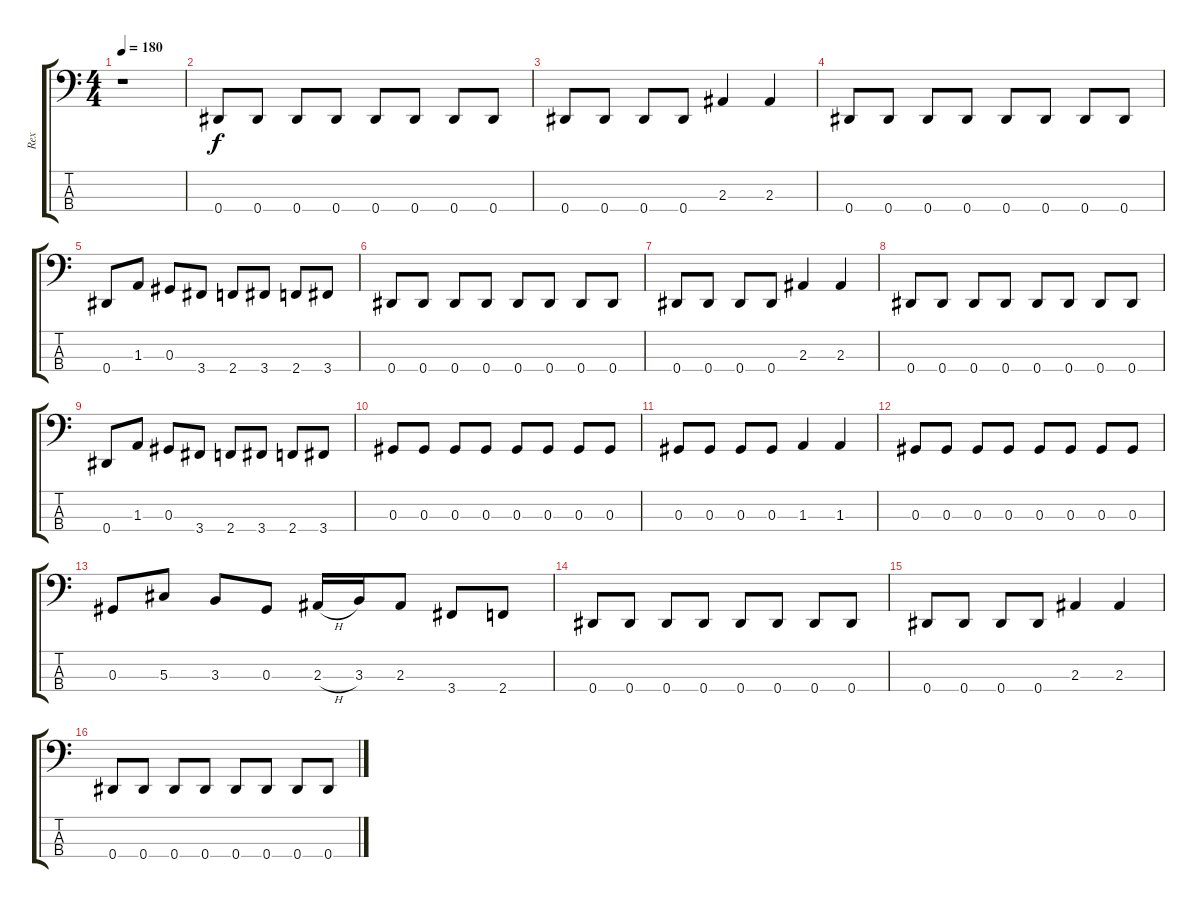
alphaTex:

\track ("Rex" "Rex") {instrument electricbasspick}
\staff {score tabs}
\tuning (Gb2 Db2 Ab1 Eb1) {hide}
\ts (4 4)
\tempo 180
\clef f4
\ks c
r.1{dy f instrument electricbasspick} |
0.4.8 0.4.8 0.4.8 0.4.8 0.4.8 0.4.8 0.4.8 0.4.8 |
0.4.8 0.4.8 0.4.8 0.4.8 2.3.4 2.3.4 |
0.4.8 0.4.8 0.4.8 0.4.8 0.4.8 0.4.8 0.4.8 0.4.8 |
0.4.8 1.3.8 0.3.8 3.4.8 2.4.8 3.4.8 2.4.8 3.4.8 |
0.4.8 0.4.8 0.4.8 0.4.8 0.4.8 0.4.8 0.4.8 0.4.8 |
0.4.8 0.4.8 0.4.8 0.4.8 2.3.4 2.3.4 |
0.4.8 0.4.8 0.4.8 0.4.8 0.4.8 0.4.8 0.4.8 0.4.8 |
0.4.8 1.3.8 0.3.8 3.4.8 2.4.8 3.4.8 2.4.8 3.4.8 |
0.3.8 0.3.8 0.3.8 0.3.8 0.3.8 0.3.8 0.3.8 0.3.8 |
0.3.8 0.3.8 0.3.8 0.3.8 1.3.4 1.3.4 |
0.3.8 0.3.8 0.3.8 0.3.8 0.3.8 0.3.8 0.3.8 0.3.8 |
0.3.8 5.3.8 3.3.8 0.3.8 2.3{h}.16 3.3.16 2.3.8 3.4.8 2.4.8 |
0.4.8 0.4.8 0.4.8 0.4.8 0.4.8 0.4.8 0.4.8 0.4.8 |
0.4.8 0.4.8 0.4.8 0.4.8 2.3.4 2.3.4 |
0.4.8 0.4.8 0.4.8 0.4.8 0.4.8 0.4.8 0.4.8 0.4.8
